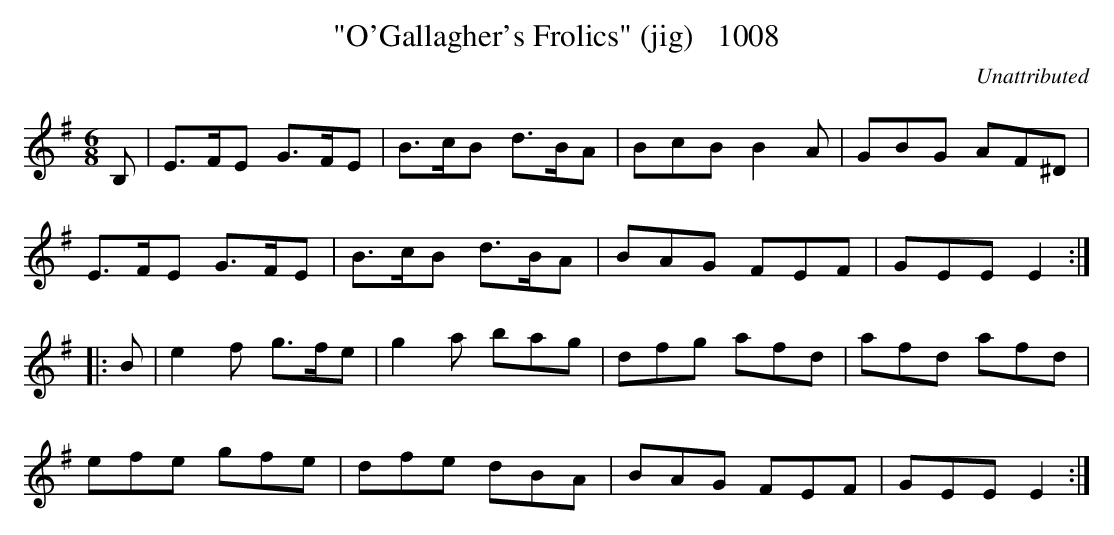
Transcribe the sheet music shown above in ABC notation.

X:1
T:"O'Gallagher's Frolics" (jig)   1008
C:Unattributed
BRENNAN July 2003 (HTTP://WWW.SOSYOURMOM.COM)
M:6/8
L:1/8
K:G
B,|E3/2F/2E G3/2F/2E|B3/2c/2B d3/2B/2A|BcB B2A|GBG AF^D|
E3/2F/2E G3/2F/2E|B3/2c/2B d3/2B/2A|BAG FEF|GEE E2:|
|:B|e2f g3/2f/2e|g2a bag|dfg afd|afd afd|
efe gfe|dfe dBA|BAG FEF|GEE E2:|
